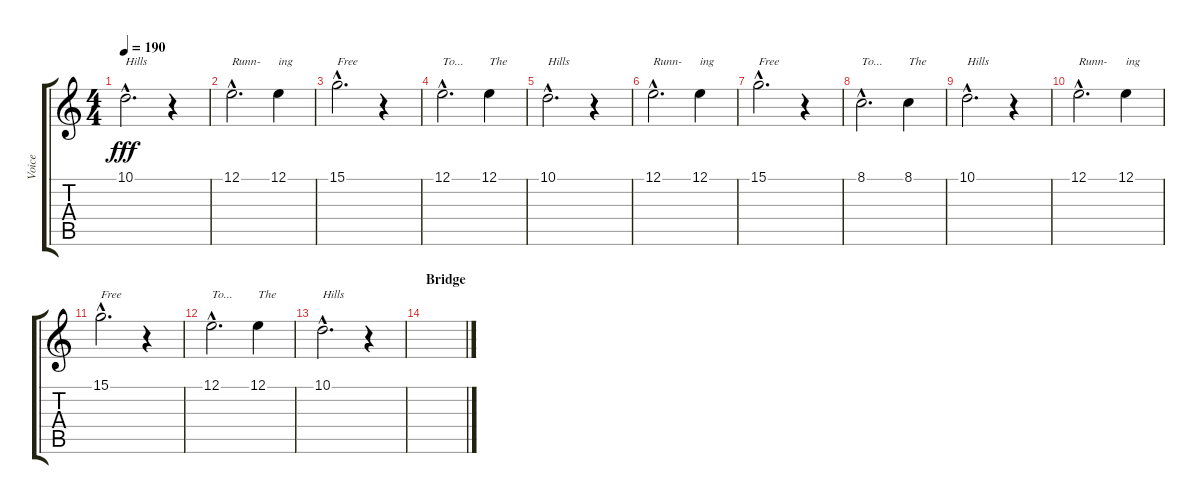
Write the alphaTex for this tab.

\track ("Voice" "Voice") {instrument choiraahs}
\staff {score tabs}
\tuning (E4 B3 G3 D3 A2 E2) {hide}
\ts (4 4)
\tempo 190
\clef g2
\ks c
10.1{hac}.2{d txt "Hills" dy fff} r.4 |
12.1{hac}.2{d txt "Runn-"} 12.1.4{txt "ing"} |
15.1{hac}.2{d txt "Free"} r.4 |
12.1{hac}.2{d txt "To..."} 12.1.4{txt "The"} |
10.1{hac}.2{d txt "Hills"} r.4 |
12.1{hac}.2{d txt "Runn-"} 12.1.4{txt "ing"} |
15.1{hac}.2{d txt "Free"} r.4 |
8.1{hac}.2{d txt "To..."} 8.1.4{txt "The"} |
10.1{hac}.2{d txt "Hills"} r.4 |
12.1{hac}.2{d txt "Runn-"} 12.1.4{txt "ing"} |
15.1{hac}.2{d txt "Free"} r.4 |
12.1{hac}.2{d txt "To..."} 12.1.4{txt "The"} |
10.1{hac}.2{d txt "Hills"} r.4 |
\section ("" "Bridge")
